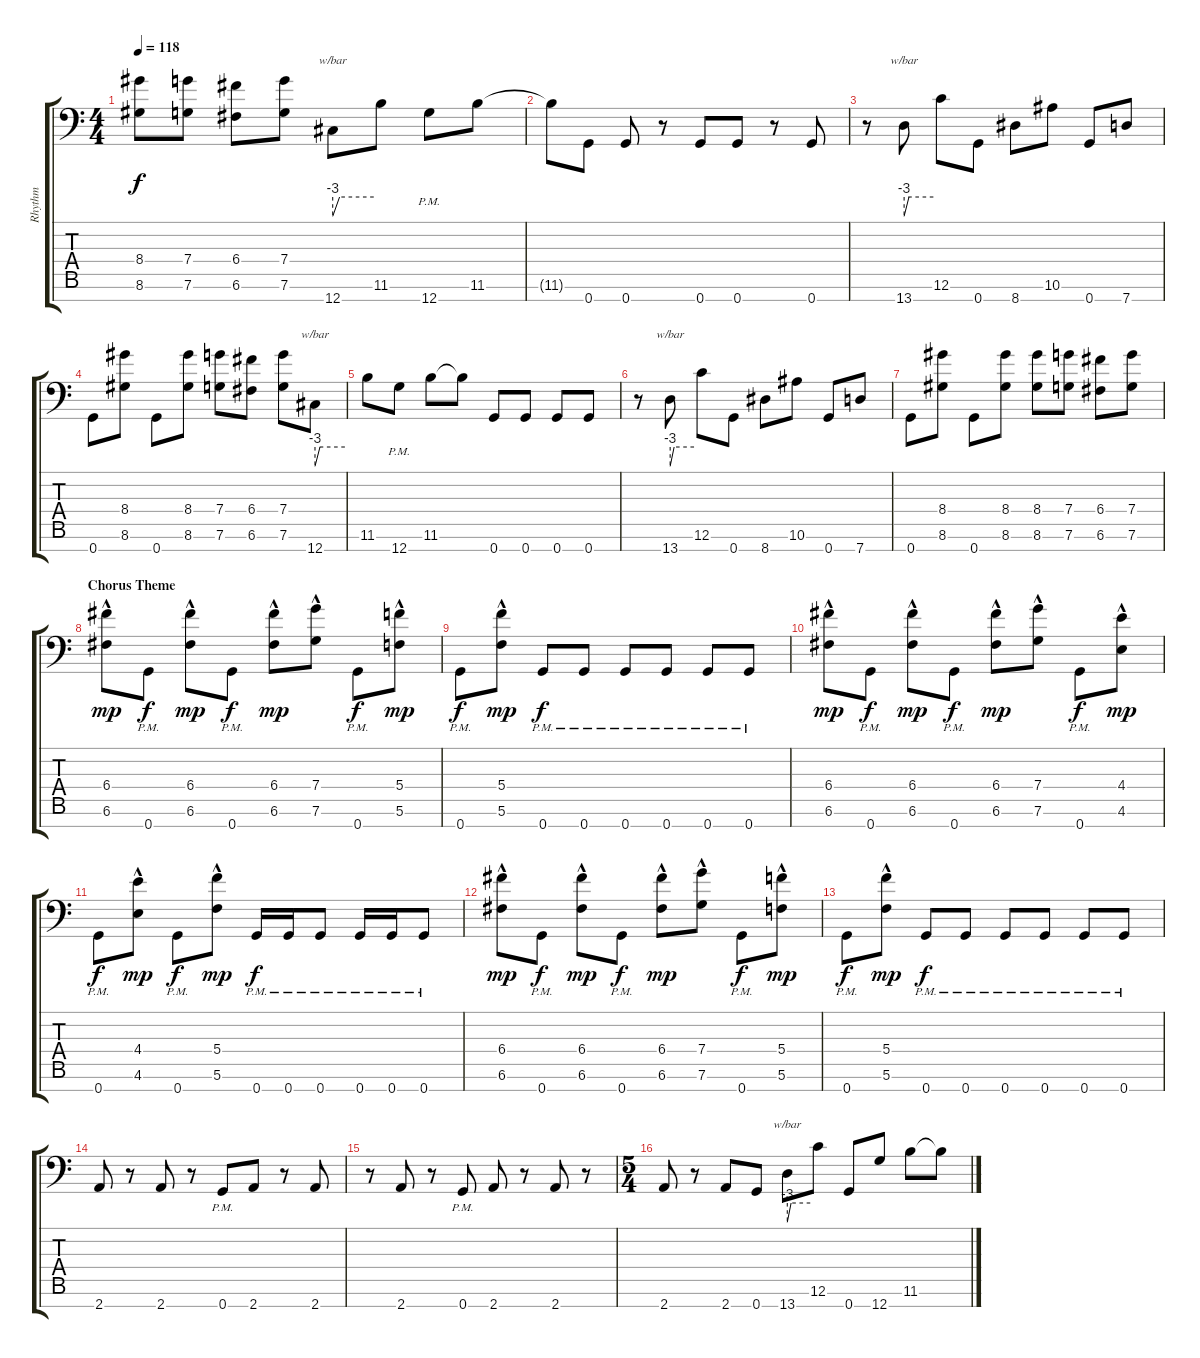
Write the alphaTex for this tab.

\track ("Rhythm" "Rhythm") {instrument distortionguitar}
\staff {score tabs}
\tuning (E4 C4 G3 C3 G2 C2 G1) {hide}
\ts (4 4)
\tempo 118
\clef f4
\ks c
(8.4 8.6).8{dy f} (7.4 7.6).8 (6.4 6.6).8 (7.4 7.6).8 12.7.8{tbe (custom default 0 -12 10 0 60 0)} 11.6.8 12.7{pm}.8 11.6.8 |
11.6{t}.8 0.7.8 0.7.8 r.8 0.7.8 0.7.8 r.8 0.7.8 |
r.8 13.7.8{tbe (custom default 0 -12 10 0 60 0)} 12.6.8 0.7.8 8.7.8 10.6.8 0.7.8 7.7.8 |
0.7.8 (8.4 8.6).8 0.7.8 (8.4 8.6).8 (7.4 7.6).8 (6.4 6.6).8 (7.4 7.6).8 12.7.8{tbe (custom default 0 -12 10 0 60 0)} |
11.6.8 12.7{pm}.8 11.6.8 11.6{t}.8 0.7.8 0.7.8 0.7.8 0.7.8 |
r.8 13.7.8{tbe (custom default 0 -12 10 0 60 0)} 12.6.8 0.7.8 8.7.8 10.6.8 0.7.8 7.7.8 |
0.7.8 (8.4 8.6).8 0.7.8 (8.4 8.6).8 (8.4 8.6).8 (7.4 7.6).8 (6.4 6.6).8 (7.4 7.6).8 |
\section ("" "Chorus Theme")
(6.4{hac} 6.6{hac}).8{dy mp} 0.7{pm}.8{dy f} (6.4{hac} 6.6{hac}).8{dy mp} 0.7{pm}.8{dy f} (6.4{hac} 6.6{hac}).8{dy mp} (7.4{hac} 7.6{hac}).8 0.7{pm}.8{dy f} (5.4{hac} 5.6{hac}).8{dy mp} |
0.7{pm}.8{dy f} (5.4{hac} 5.6{hac}).8{dy mp} 0.7{pm}.8{dy f} 0.7{pm}.8 0.7{pm}.8 0.7{pm}.8 0.7{pm}.8 0.7{pm}.8 |
(6.4{hac} 6.6{hac}).8{dy mp} 0.7{pm}.8{dy f} (6.4{hac} 6.6{hac}).8{dy mp} 0.7{pm}.8{dy f} (6.4{hac} 6.6{hac}).8{dy mp} (7.4{hac} 7.6{hac}).8 0.7{pm}.8{dy f} (4.4{hac} 4.6{hac}).8{dy mp} |
0.7{pm}.8{dy f} (4.4{hac} 4.6{hac}).8{dy mp} 0.7{pm}.8{dy f} (5.4{hac} 5.6{hac}).8{dy mp} 0.7{pm}.16{dy f} 0.7{pm}.16 0.7{pm}.8 0.7{pm}.16 0.7{pm}.16 0.7{pm}.8 |
(6.4{hac} 6.6{hac}).8{dy mp} 0.7{pm}.8{dy f} (6.4{hac} 6.6{hac}).8{dy mp} 0.7{pm}.8{dy f} (6.4{hac} 6.6{hac}).8{dy mp} (7.4{hac} 7.6{hac}).8 0.7{pm}.8{dy f} (5.4{hac} 5.6{hac}).8{dy mp} |
0.7{pm}.8{dy f} (5.4{hac} 5.6{hac}).8{dy mp} 0.7{pm}.8{dy f} 0.7{pm}.8 0.7{pm}.8 0.7{pm}.8 0.7{pm}.8 0.7{pm}.8 |
2.7.8 r.8 2.7.8 r.8 0.7{pm}.8 2.7.8 r.8 2.7.8 |
r.8 2.7.8 r.8 0.7{pm}.8 2.7.8 r.8 2.7.8 r.8 |
\ts (5 4)
2.7.8 r.8 2.7.8 0.7.8 13.7.8{tbe (custom default 0 -12 10 0 60 0)} 12.6.8 0.7.8 12.7.8 11.6.8 11.6{t}.8
